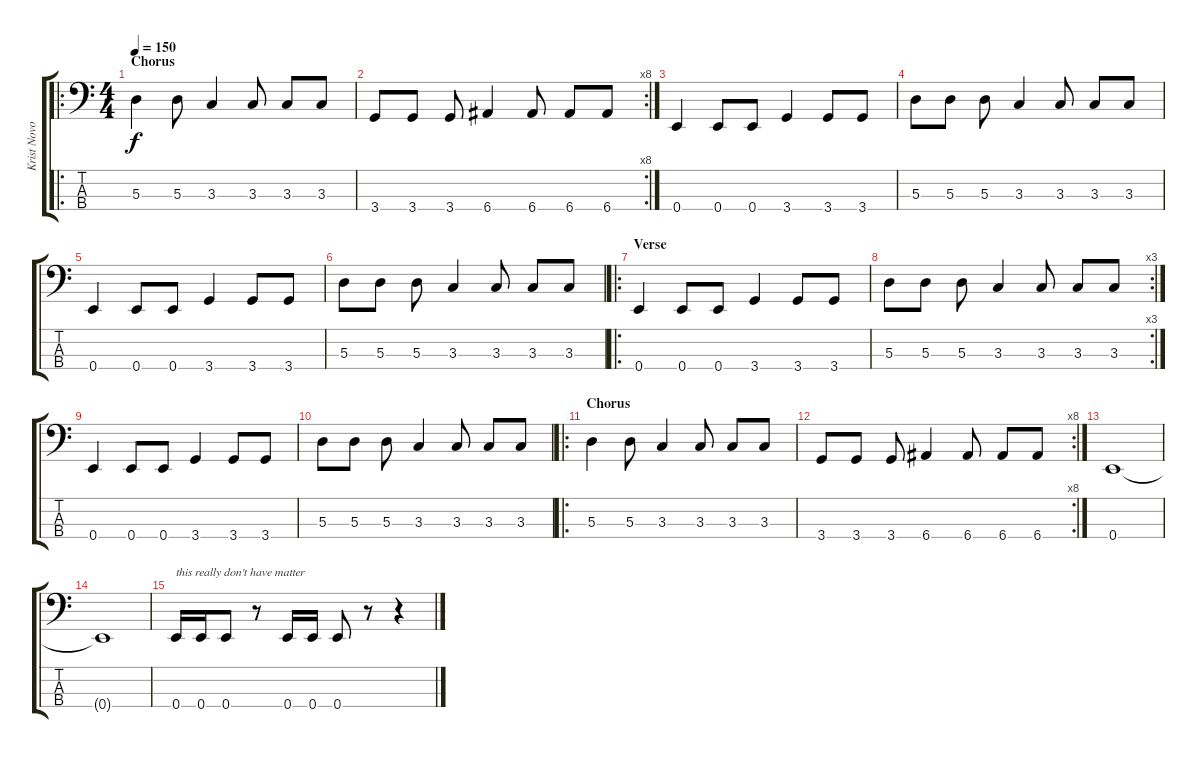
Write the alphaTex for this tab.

\track ("Krist Novoselic" "Krist Novo") {instrument electricbasspick}
\staff {score tabs}
\tuning (G2 D2 A1 E1) {hide}
\ro
\ts (4 4)
\section ("" "Chorus")
\tempo 150
\clef f4
\ks c
5.3.4{dy f} 5.3.8 3.3.4 3.3.8 3.3.8 3.3.8 |
\rc 8
3.4.8 3.4.8 3.4.8 6.4.4 6.4.8 6.4.8 6.4.8 |
0.4.4 0.4.8 0.4.8 3.4.4 3.4.8 3.4.8 |
5.3.8 5.3.8 5.3.8 3.3.4 3.3.8 3.3.8 3.3.8 |
0.4.4 0.4.8 0.4.8 3.4.4 3.4.8 3.4.8 |
5.3.8 5.3.8 5.3.8 3.3.4 3.3.8 3.3.8 3.3.8 |
\ro
\section ("" "Verse")
0.4.4 0.4.8 0.4.8 3.4.4 3.4.8 3.4.8 |
\rc 3
5.3.8 5.3.8 5.3.8 3.3.4 3.3.8 3.3.8 3.3.8 |
0.4.4 0.4.8 0.4.8 3.4.4 3.4.8 3.4.8 |
5.3.8 5.3.8 5.3.8 3.3.4 3.3.8 3.3.8 3.3.8 |
\ro
\section ("" "Chorus")
5.3.4 5.3.8 3.3.4 3.3.8 3.3.8 3.3.8 |
\rc 8
3.4.8 3.4.8 3.4.8 6.4.4 6.4.8 6.4.8 6.4.8 |
0.4.1 |
0.4{t}.1 |
0.4.16{txt "this really don't have matter"} 0.4.16 0.4.8 r.8 0.4.16 0.4.16 0.4.8 r.8 r.4
